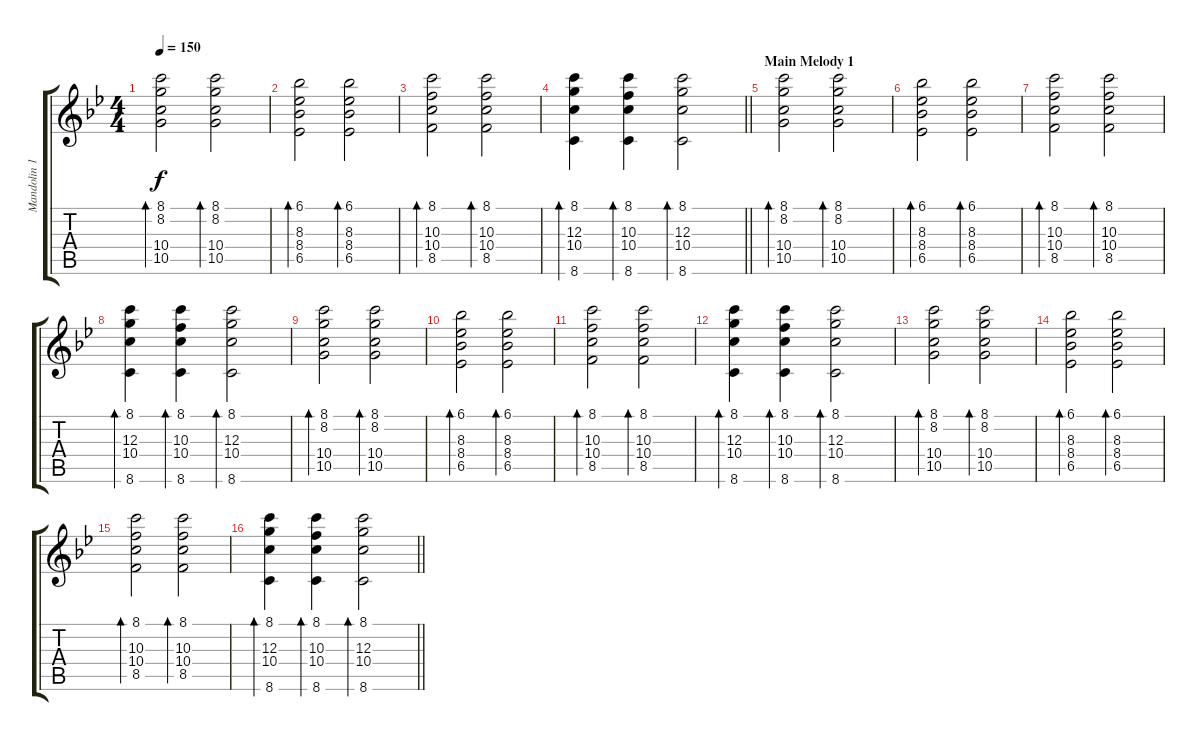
\track ("Mandolin 1 (Chords)" "Mandolin 1") {instrument acousticguitarsteel}
\staff {score tabs}
\tuning (E4 B3 G3 D3 A2 E2) {hide}
\ts (4 4)
\tempo 150
\clef g2
\ks gminor
(8.1 8.2 10.4 10.5).2{bd 120 dy f} (8.1 8.2 10.4 10.5).2{bd 120} |
(6.1 8.3 8.4 6.5).2{bd 120} (6.1 8.3 8.4 6.5).2{bd 120} |
(8.1 10.3 10.4 8.5).2{bd 120} (8.1 10.3 10.4 8.5).2{bd 120} |
\barLineRight lightlight
(8.1 12.3 10.4 8.6).4{bd 120} (8.1 10.3 10.4 8.6).4{bd 120} (8.1 12.3 10.4 8.6).2{bd 120} |
\section ("" "Main Melody 1")
(8.1 8.2 10.4 10.5).2{bd 120} (8.1 8.2 10.4 10.5).2{bd 120} |
(6.1 8.3 8.4 6.5).2{bd 120} (6.1 8.3 8.4 6.5).2{bd 120} |
(8.1 10.3 10.4 8.5).2{bd 120} (8.1 10.3 10.4 8.5).2{bd 120} |
(8.1 12.3 10.4 8.6).4{bd 120} (8.1 10.3 10.4 8.6).4{bd 120} (8.1 12.3 10.4 8.6).2{bd 120} |
(8.1 8.2 10.4 10.5).2{bd 120} (8.1 8.2 10.4 10.5).2{bd 120} |
(6.1 8.3 8.4 6.5).2{bd 120} (6.1 8.3 8.4 6.5).2{bd 120} |
(8.1 10.3 10.4 8.5).2{bd 120} (8.1 10.3 10.4 8.5).2{bd 120} |
(8.1 12.3 10.4 8.6).4{bd 120} (8.1 10.3 10.4 8.6).4{bd 120} (8.1 12.3 10.4 8.6).2{bd 120} |
(8.1 8.2 10.4 10.5).2{bd 120} (8.1 8.2 10.4 10.5).2{bd 120} |
(6.1 8.3 8.4 6.5).2{bd 120} (6.1 8.3 8.4 6.5).2{bd 120} |
(8.1 10.3 10.4 8.5).2{bd 120} (8.1 10.3 10.4 8.5).2{bd 120} |
\barLineRight lightlight
(8.1 12.3 10.4 8.6).4{bd 120} (8.1 10.3 10.4 8.6).4{bd 120} (8.1 12.3 10.4 8.6).2{bd 120}
